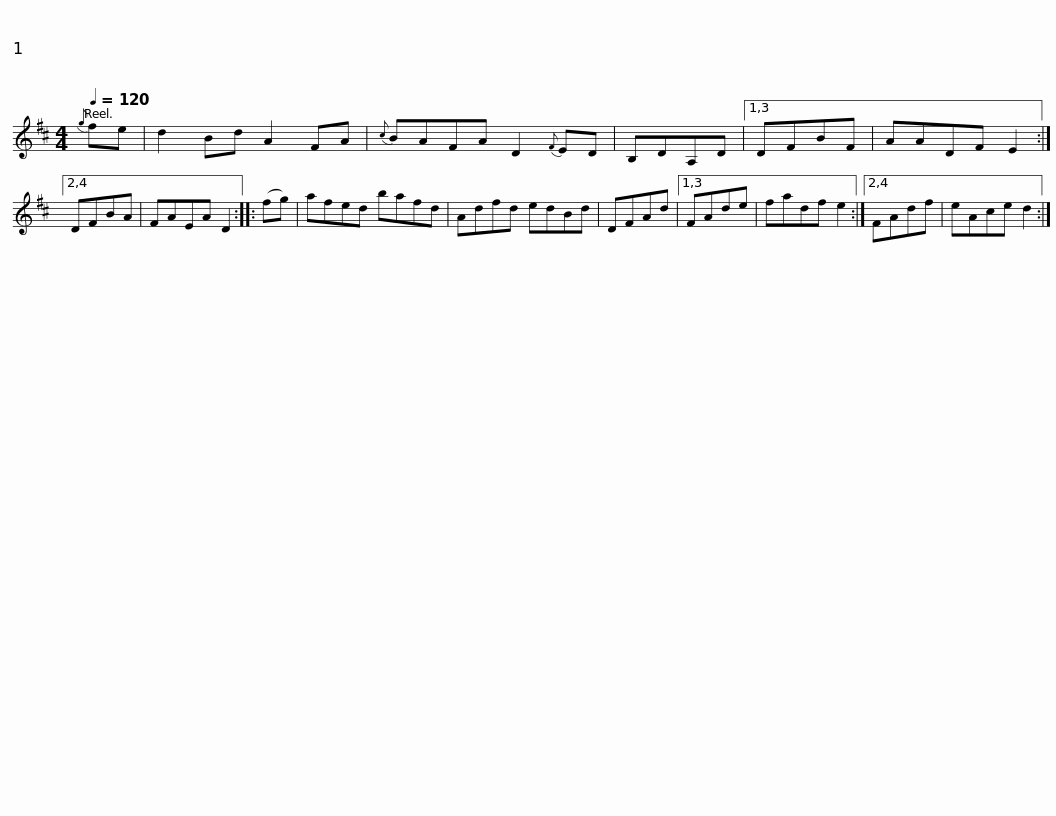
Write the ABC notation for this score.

X:1
L:1/8
Q:1/4=120
M:4/4
I:linebreak $
K:D
V:1 treble
V:1
{g} fe | d2 Bd A2 FA |{c} BAFA D2{F} ED | B,DA,D |1,3 DFBF | %5
 AADF E2 :|2,4 DFBA | FAEA D2 ::$ (fg) | afed bafd | %10
 Adfd edBd | DFAd |1,3 FAde | fadf e2 :|2,4 FAdf | %15
 eAce d2 :| %16
